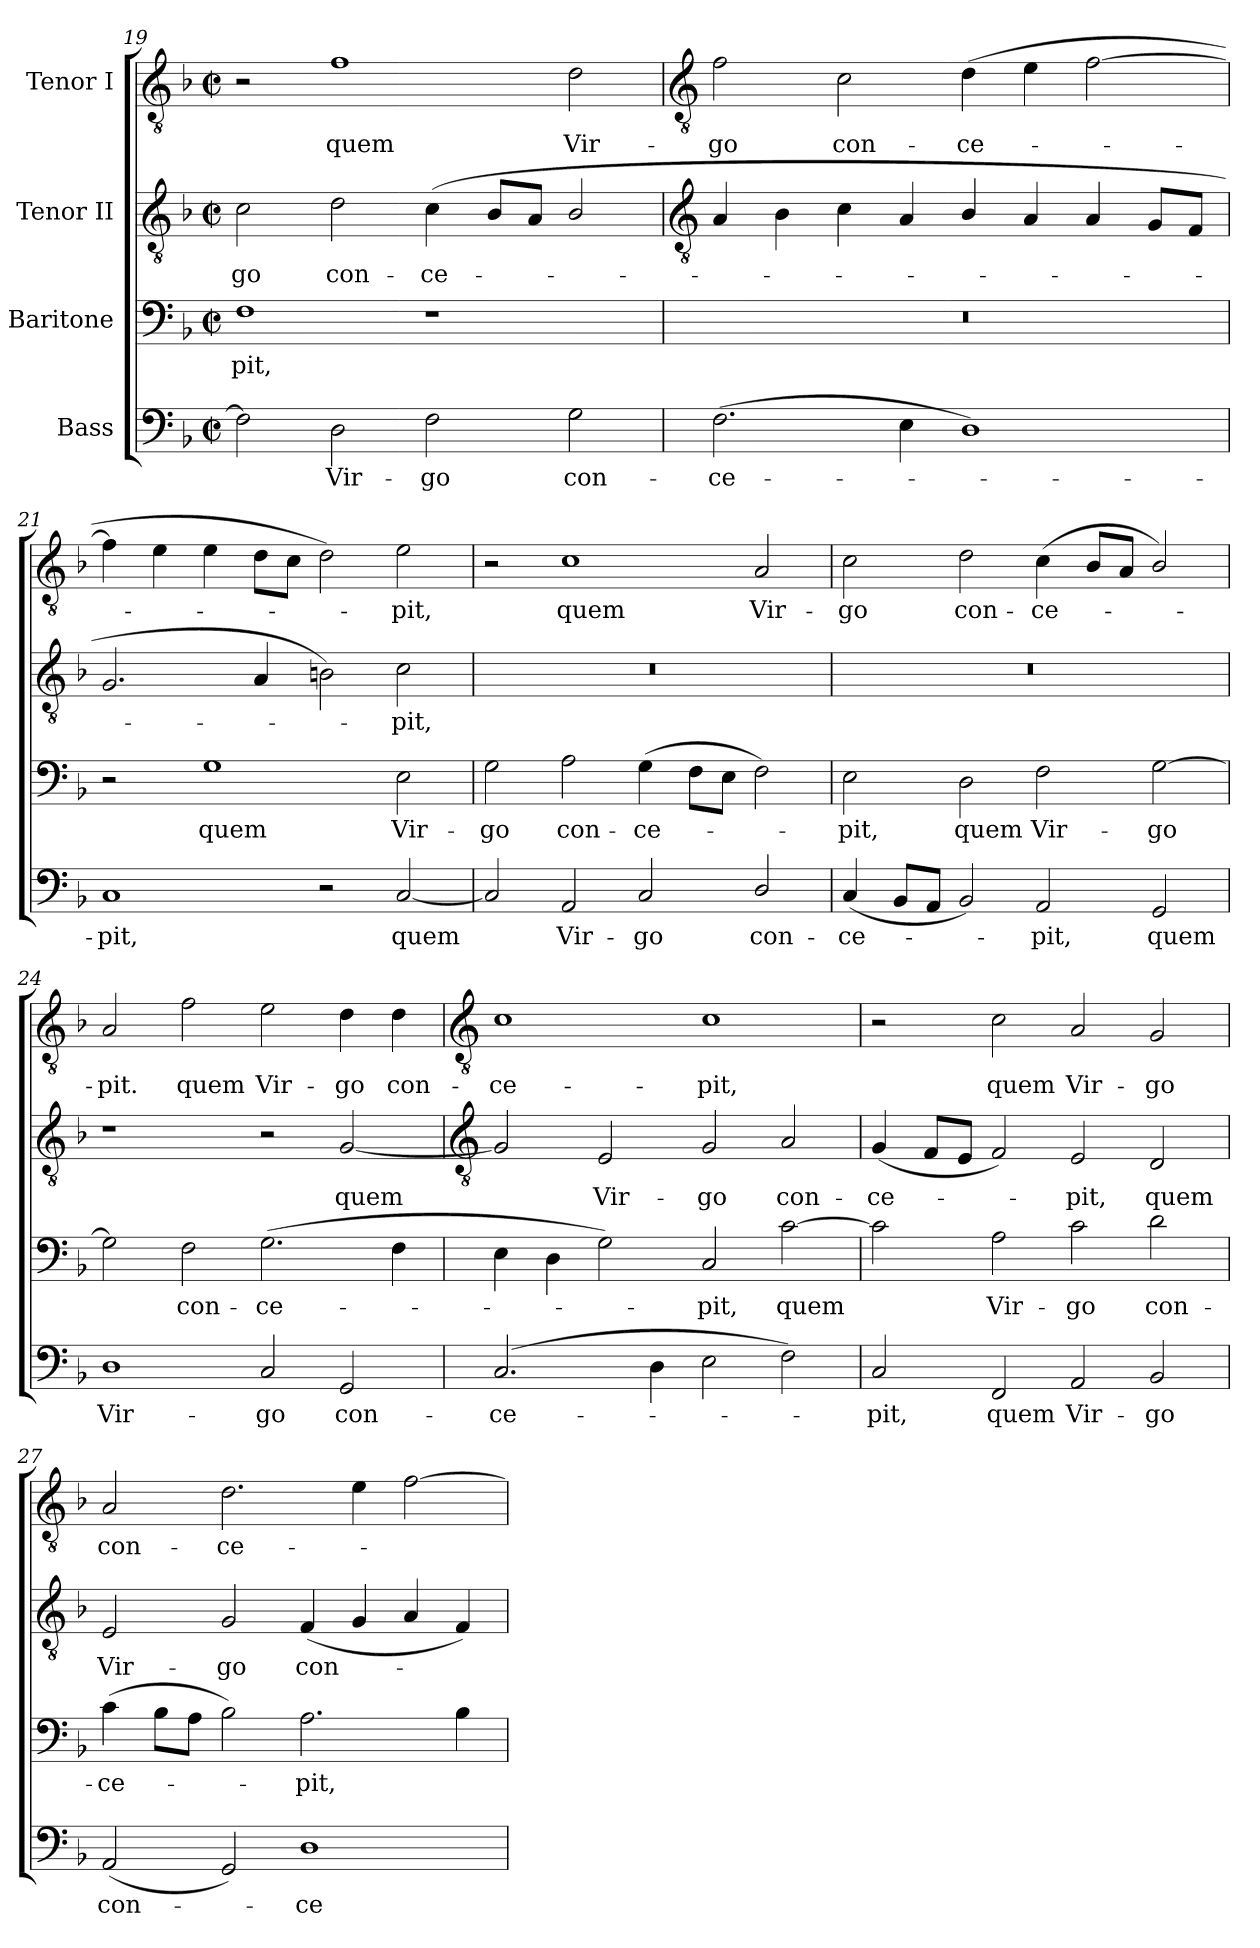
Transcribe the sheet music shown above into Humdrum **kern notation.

**kern	**text	**kern	**text	**kern	**text	**kern	**text
*part4	*part4	*part3	*part3	*part2	*part2	*part1	*part1
*staff4	*staff4	*staff3	*staff3	*staff2	*staff2	*staff1	*staff1
*I"Bass	*	*I"Baritone	*	*I"Tenor II	*	*I"Tenor I	*
*clefF4	*	*clefF4	*	*clefGv2	*	*clefGv2	*
*k[b-]	*	*k[b-]	*	*k[b-]	*	*k[b-]	*
*F:	*	*F:	*	*F:	*	*F:	*
*M4/2	*	*M4/2	*	*M4/2	*	*M4/2	*
*met(c|)	*	*met(c|)	*	*met(c|)	*	*met(c|)	*
=19	=19	=19	=19	=19	=19	=19	=19
!	!	!	!LO:LY:b	!	!LO:LY:b	!	!
2F]	.	1F	pit,	2c	-go	2r	.
!	!LO:LY:b	!	!	!	!LO:LY:b	!	!LO:LY:b
2D	Vir-	.	.	2d	con-	1f	quem
!	!LO:LY:b	!	!	!	!LO:LY:b	!	!
2F	-go	1r	.	(>4c	-ce-	.	.
.	.	.	.	8B-L	.	.	.
.	.	.	.	8AJ	.	.	.
!	!LO:LY:b	!	!	!	!	!	!LO:LY:b
2G	con-	.	.	2B-/	.	2d	Vir-
!!LO:LB:g=z
=20	=20	=20	=20	=20	=20	=20	=20
*	*	*	*	*clefGv2	*	*clefGv2	*
!	!LO:LY:b	!	!	!	!	!	!LO:LY:b
(>2.F	-ce-	0r	.	4A	.	2f	-go
.	.	.	.	4B-	.	.	.
!	!	!	!	!	!	!	!LO:LY:b
.	.	.	.	4c	.	2c	con-
4E	.	.	.	4A	.	.	.
!	!	!	!	!	!	!	!LO:LY:b
1D)	.	.	.	4B-/	.	(>4d	-ce-
.	.	.	.	4A	.	4e	.
.	.	.	.	4A	.	[2f	.
.	.	.	.	8GL	.	.	.
.	.	.	.	8FJ	.	.	.
=21	=21	=21	=21	=21	=21	=21	=21
!	!LO:LY:b	!	!	!	!	!	!
1C	pit,	2r	.	2.G	.	4f]	.
.	.	.	.	.	.	4e	.
!	!	!	!LO:LY:b	!	!	!	!
.	.	1G	quem	.	.	4e	.
.	.	.	.	4A	.	8dL	.
.	.	.	.	.	.	8cJ	.
2r	.	.	.	2Bn)	.	2d)	.
!	!LO:LY:b	!	!LO:LY:b	!	!LO:LY:b	!	!LO:LY:b
[2C	quem	2E	Vir-	2c	pit,	2e	pit,
=22	=22	=22	=22	=22	=22	=22	=22
!	!	!	!LO:LY:b	!	!	!	!
2C]	.	2G	-go	0r	.	2r	.
!	!LO:LY:b	!	!LO:LY:b	!	!	!	!LO:LY:b
2AA	Vir-	2A	con-	.	.	1c	quem
!	!LO:LY:b	!	!LO:LY:b	!	!	!	!
2C	-go	(>4G	-ce-	.	.	.	.
.	.	8FL	.	.	.	.	.
.	.	8EJ	.	.	.	.	.
!	!LO:LY:b	!	!	!	!	!	!LO:LY:b
2D/	con-	2F)	.	.	.	2A	Vir-
=23	=23	=23	=23	=23	=23	=23	=23
!	!LO:LY:b	!	!LO:LY:b	!	!	!	!LO:LY:b
(<4C	-ce-	2E	pit,	0r	.	2c	-go
8BB-L	.	.	.	.	.	.	.
8AAJ	.	.	.	.	.	.	.
!	!	!	!LO:LY:b	!	!	!	!LO:LY:b
2BB-)	.	2D	quem	.	.	2d	con-
!	!LO:LY:b	!	!LO:LY:b	!	!	!	!LO:LY:b
2AA	pit,	2F	Vir-	.	.	(<4c	-ce-
.	.	.	.	.	.	8B-L	.
.	.	.	.	.	.	8AJ	.
!	!LO:LY:b	!	!LO:LY:b	!	!	!	!
2GG	quem	[2G	-go	.	.	2B-/)	.
=24	=24	=24	=24	=24	=24	=24	=24
!	!LO:LY:b	!	!	!	!	!	!LO:LY:b
1D	Vir-	2G]	.	1r	.	2A	pit.
!	!	!	!LO:LY:b	!	!	!	!LO:LY:b
.	.	2F	con-	.	.	2f	quem
!	!LO:LY:b	!	!LO:LY:b	!	!	!	!LO:LY:b
2C	-go	(>2.G	-ce-	2r	.	2e	Vir-
!	!LO:LY:b	!	!	!	!LO:LY:b	!	!LO:LY:b
2GG	con-	.	.	[2G	quem	4d	-go
!	!	!	!	!	!	!	!LO:LY:b
.	.	4F	.	.	.	4d	con-
!!LO:LB:g=z
=25	=25	=25	=25	=25	=25	=25	=25
*	*	*	*	*clefGv2	*	*clefGv2	*
!	!LO:LY:b	!	!	!	!	!	!LO:LY:b
(>2.C	-ce-	4E	.	2G]	.	1c	-ce-
.	.	4D	.	.	.	.	.
!	!	!	!	!	!LO:LY:b	!	!
.	.	2G)	.	2E	Vir-	.	.
4D	.	.	.	.	.	.	.
!	!	!	!LO:LY:b	!	!LO:LY:b	!	!LO:LY:b
2E	.	2C	pit,	2G	-go	1c	-pit,
!	!	!	!LO:LY:b	!	!LO:LY:b	!	!
2F)	.	[2c	quem	2A	con-	.	.
=26	=26	=26	=26	=26	=26	=26	=26
!	!LO:LY:b	!	!	!	!LO:LY:b	!	!
2C	pit,	2c]	.	(<4G	-ce-	2r	.
.	.	.	.	8FL	.	.	.
.	.	.	.	8EJ	.	.	.
!	!LO:LY:b	!	!LO:LY:b	!	!	!	!LO:LY:b
2FF	quem	2A	Vir-	2F)	.	2c	quem
!	!LO:LY:b	!	!LO:LY:b	!	!LO:LY:b	!	!LO:LY:b
2AA	Vir-	2c	-go	2E	pit,	2A	Vir-
!	!LO:LY:b	!	!LO:LY:b	!	!LO:LY:b	!	!LO:LY:b
2BB-	-go	2d	con-	2D	quem	2G	-go
=27	=27	=27	=27	=27	=27	=27	=27
!	!LO:LY:b	!	!LO:LY:b	!	!LO:LY:b	!	!LO:LY:b
(<2AA	con-	(>4c	-ce-	2E	Vir-	2A	con-
.	.	8B-L	.	.	.	.	.
.	.	8AJ	.	.	.	.	.
!	!	!	!	!	!LO:LY:b	!	!LO:LY:b
2GG)	.	2B-)	.	2G	-go	2.d	-ce-
!	!LO:LY:b	!	!LO:LY:b	!	!LO:LY:b	!	!
1D	ce-	2.A	pit,	(<4F	con-	.	.
.	.	.	.	4G	.	4e	.
.	.	.	.	4A	.	[2f	.
.	.	4B-	.	4F)	.	.	.
=	=	=	=	=	=	=	=
*-	*-	*-	*-	*-	*-	*-	*-
